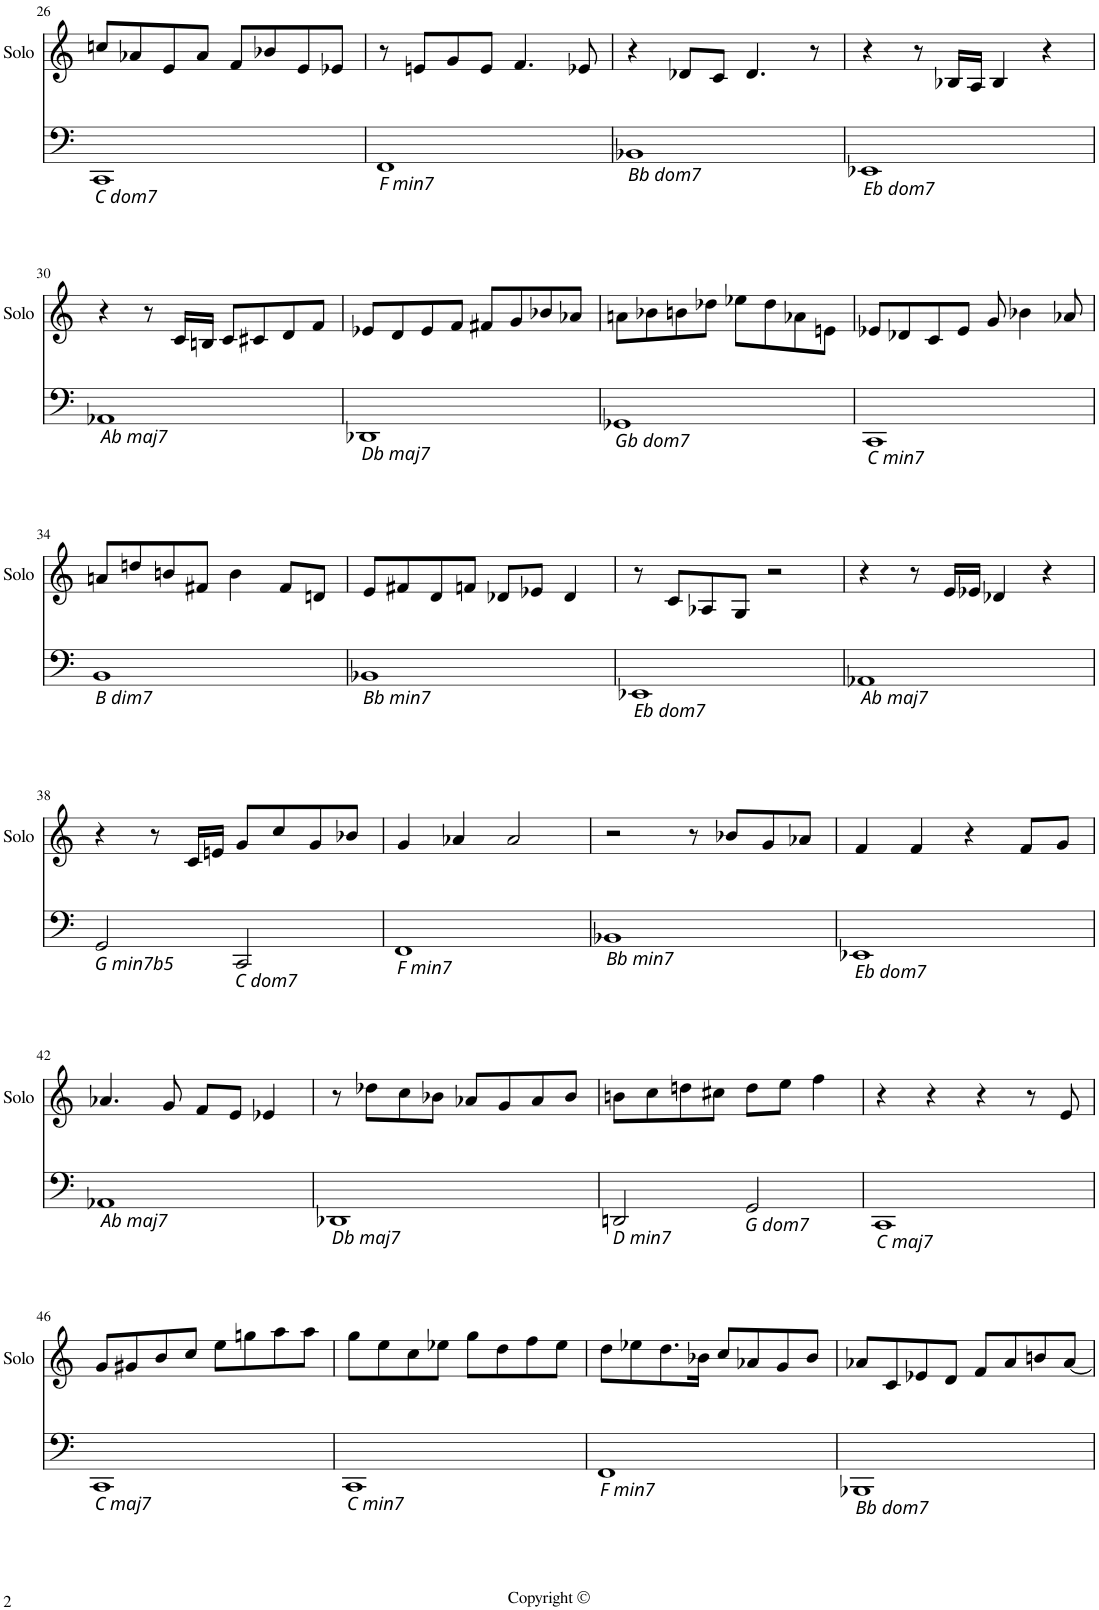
**kern	**kern
*part2	*part1
*staff2	*staff1
*I"(2)	*I"Solo
*	*I'Solo
!!LO:PB:g=z
*clefF4	*clefG2
*k[]	*k[]
*M4/4	*M4/4
=26	=26
!LO:TX:b:i:t=C dom7	!
1CC	8ccn/L
.	8a-X/
.	8e/
.	8a-/J
.	8f/L
.	8b-X/
.	8e/
.	8e-X/J
=27	=27
!LO:TX:b:i:t=F min7	!
1FF	8r
.	8en/L
.	8g/
.	8e/J
.	4.f/
.	8e-X/
=28	=28
!LO:TX:b:i:t=Bb dom7	!
1BB-X	4r
.	8d-X/L
.	8c/J
.	4.d-/
.	8r
=29	=29
!LO:TX:b:i:t=Eb dom7	!
1EE-X	4r
.	8r
.	16B-X/LL
.	16A/JJ
.	4B-/
.	4r
!!LO:LB:g=z
=30	=30
!LO:TX:b:i:t=Ab maj7	!
1AA-X	4r
.	8r
.	16c/LL
.	16Bn/JJ
.	8c/L
.	8c#X/
.	8d/
.	8f/J
=31	=31
!LO:TX:b:i:t=Db maj7	!
1DD-X	8e-X/L
.	8d/
.	8e-/
.	8f/J
.	8f#X/L
.	8g/
.	8b-X/
.	8a-X/J
=32	=32
!LO:TX:b:i:t=Gb dom7	!
1GG-X	8an\L
.	8b-X\
.	8bn\
.	8dd-X\J
.	8ee-X\L
.	8dd-\
.	8a-X\
.	8en\J
=33	=33
!LO:TX:b:i:t=C min7	!
1CC	8e-X/L
.	8d-X/
.	8c/
.	8e-/J
.	8g/
.	4b-X\
.	8a-X/
!!LO:LB:g=z
=34	=34
!LO:TX:b:i:t=B dim7	!
1BB	8an/L
.	8ddn/
.	8bn/
.	8f#X/J
.	4b\
.	8f#/L
.	8dn/J
=35	=35
!LO:TX:b:i:t=Bb min7	!
1BB-X	8e/L
.	8f#X/
.	8d/
.	8fn/J
.	8d-X/L
.	8e-X/J
.	4d-/
=36	=36
!LO:TX:b:i:t=Eb dom7	!
1EE-X	8r
.	8c/L
.	8A-X/
.	8G/J
.	2r
=37	=37
!LO:TX:b:i:t=Ab maj7	!
1AA-X	4r
.	8r
.	16e/LL
.	16e-X/JJ
.	4d-X/
.	4r
!!LO:LB:g=z
=38	=38
!LO:TX:b:i:t=G min7b5	!
2GG/	4r
.	8r
.	16c/LL
.	16en/JJ
!LO:TX:b:i:t=C dom7	!
2CC/	8g/L
.	8cc/
.	8g/
.	8b-X/J
=39	=39
!LO:TX:b:i:t=F min7	!
1FF	4g/
.	4a-X/
.	2a-/
=40	=40
!LO:TX:b:i:t=Bb min7	!
1BB-X	2r
.	8r
.	8b-X/L
.	8g/
.	8a-X/J
=41	=41
!LO:TX:b:i:t=Eb dom7	!
1EE-X	4f/
.	4f/
.	4r
.	8f/L
.	8g/J
!!LO:LB:g=z
=42	=42
!LO:TX:b:i:t=Ab maj7	!
1AA-X	4.a-X/
.	8g/
.	8f/L
.	8e/J
.	4e-X/
=43	=43
!LO:TX:b:i:t=Db maj7	!
1DD-X	8r
.	8dd-X\L
.	8cc\
.	8b-X\J
.	8a-X/L
.	8g/
.	8a-/
.	8b-/J
=44	=44
!LO:TX:b:i:t=D min7	!
2DDn/	8bn\L
.	8cc\
.	8ddn\
.	8cc#X\J
!LO:TX:b:i:t=G dom7	!
2GG/	8dd\L
.	8ee\J
.	4ff\
=45	=45
!LO:TX:b:i:t=C maj7	!
1CC	4r
.	4r
.	4r
.	8r
.	8e/
!!LO:LB:g=z
=46	=46
!LO:TX:b:i:t=C maj7	!
1CC	8g/L
.	8g#X/
.	8b/
.	8cc/J
.	8ee\L
.	8ggn\
.	8aa\
.	8aa\J
=47	=47
!LO:TX:b:i:t=C min7	!
1CC	8gg\L
.	8ee\
.	8cc\
.	8ee-X\J
.	8gg\L
.	8dd\
.	8ff\
.	8ee-\J
=48	=48
!LO:TX:b:i:t=F min7	!
1FF	8dd\L
.	8ee-X\
.	8.dd\
.	16b-X\Jk
.	8cc/L
.	8a-X/
.	8g/
.	8b-/J
=49	=49
!LO:TX:b:i:t=Bb dom7	!
1BBB-X	8a-X/L
.	8c/
.	8e-X/
.	8d/J
.	8f/L
.	8a-/
.	8bn/
.	[8a-/J
=	=
*-	*-
